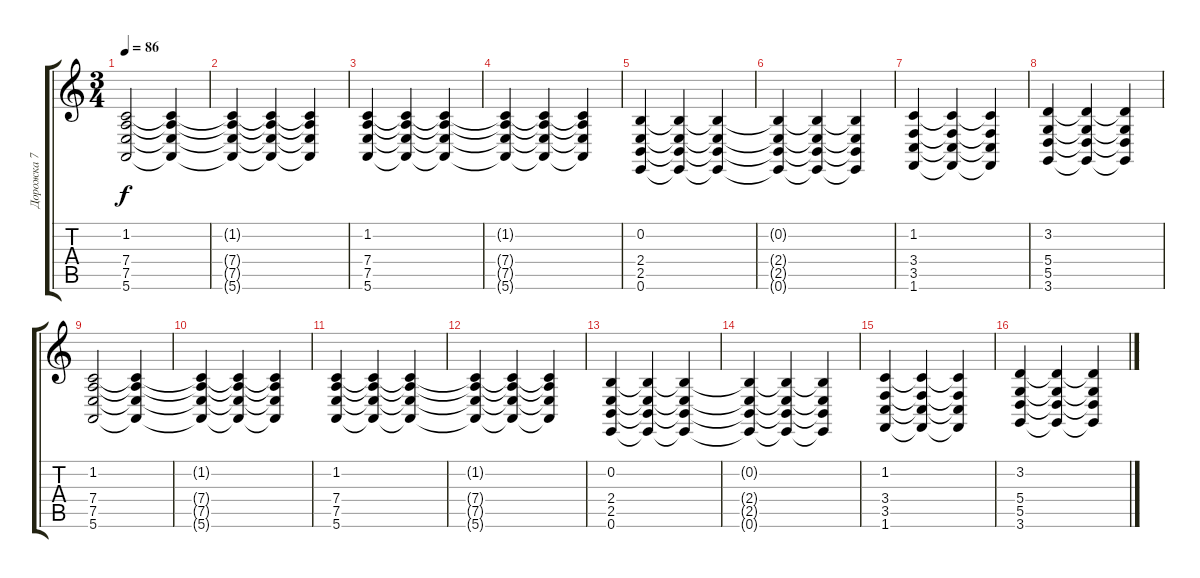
\track ("Дорожка 7" "Дорожка 7") {instrument synthstrings1}
\staff {score tabs}
\tuning (E4 B3 G3 D3 A2 E2) {hide}
\ts (3 4)
\tempo 86
\clef g2
\ks c
(1.2 7.4 7.5 5.6).2{dy f volume 12} (1.2{t} 7.4{t} 7.5{t} 5.6{t}).4 |
(1.2{t} 7.4{t} 7.5{t} 5.6{t}).4 (1.2{t} 7.4{t} 7.5{t} 5.6{t}).4 (1.2{t} 7.4{t} 7.5{t} 5.6{t}).4 |
(1.2 7.4 7.5 5.6).4 (1.2{t} 7.4{t} 7.5{t} 5.6{t}).4 (1.2{t} 7.4{t} 7.5{t} 5.6{t}).4 |
(1.2{t} 7.4{t} 7.5{t} 5.6{t}).4 (1.2{t} 7.4{t} 7.5{t} 5.6{t}).4 (1.2{t} 7.4{t} 7.5{t} 5.6{t}).4 |
(0.2 2.4 2.5 0.6).4 (0.2{t} 2.4{t} 2.5{t} 0.6{t}).4 (0.2{t} 2.4{t} 2.5{t} 0.6{t}).4 |
(0.2{t} 2.4{t} 2.5{t} 0.6{t}).4 (0.2{t} 2.4{t} 2.5{t} 0.6{t}).4 (0.2{t} 2.4{t} 2.5{t} 0.6{t}).4 |
(1.2 3.4 3.5 1.6).4 (1.2{t} 3.4{t} 3.5{t} 1.6{t}).4 (1.2{t} 3.4{t} 3.5{t} 1.6{t}).4 |
(3.2 5.4 5.5 3.6).4 (3.2{t} 5.4{t} 5.5{t} 3.6{t}).4 (3.2{t} 5.4{t} 5.5{t} 3.6{t}).4 |
(1.2 7.4 7.5 5.6).2 (1.2{t} 7.4{t} 7.5{t} 5.6{t}).4 |
(1.2{t} 7.4{t} 7.5{t} 5.6{t}).4 (1.2{t} 7.4{t} 7.5{t} 5.6{t}).4 (1.2{t} 7.4{t} 7.5{t} 5.6{t}).4 |
(1.2 7.4 7.5 5.6).4 (1.2{t} 7.4{t} 7.5{t} 5.6{t}).4 (1.2{t} 7.4{t} 7.5{t} 5.6{t}).4 |
(1.2{t} 7.4{t} 7.5{t} 5.6{t}).4 (1.2{t} 7.4{t} 7.5{t} 5.6{t}).4 (1.2{t} 7.4{t} 7.5{t} 5.6{t}).4 |
(0.2 2.4 2.5 0.6).4 (0.2{t} 2.4{t} 2.5{t} 0.6{t}).4 (0.2{t} 2.4{t} 2.5{t} 0.6{t}).4 |
(0.2{t} 2.4{t} 2.5{t} 0.6{t}).4 (0.2{t} 2.4{t} 2.5{t} 0.6{t}).4 (0.2{t} 2.4{t} 2.5{t} 0.6{t}).4 |
(1.2 3.4 3.5 1.6).4 (1.2{t} 3.4{t} 3.5{t} 1.6{t}).4 (1.2{t} 3.4{t} 3.5{t} 1.6{t}).4 |
(3.2 5.4 5.5 3.6).4 (3.2{t} 5.4{t} 5.5{t} 3.6{t}).4 (3.2{t} 5.4{t} 5.5{t} 3.6{t}).4
